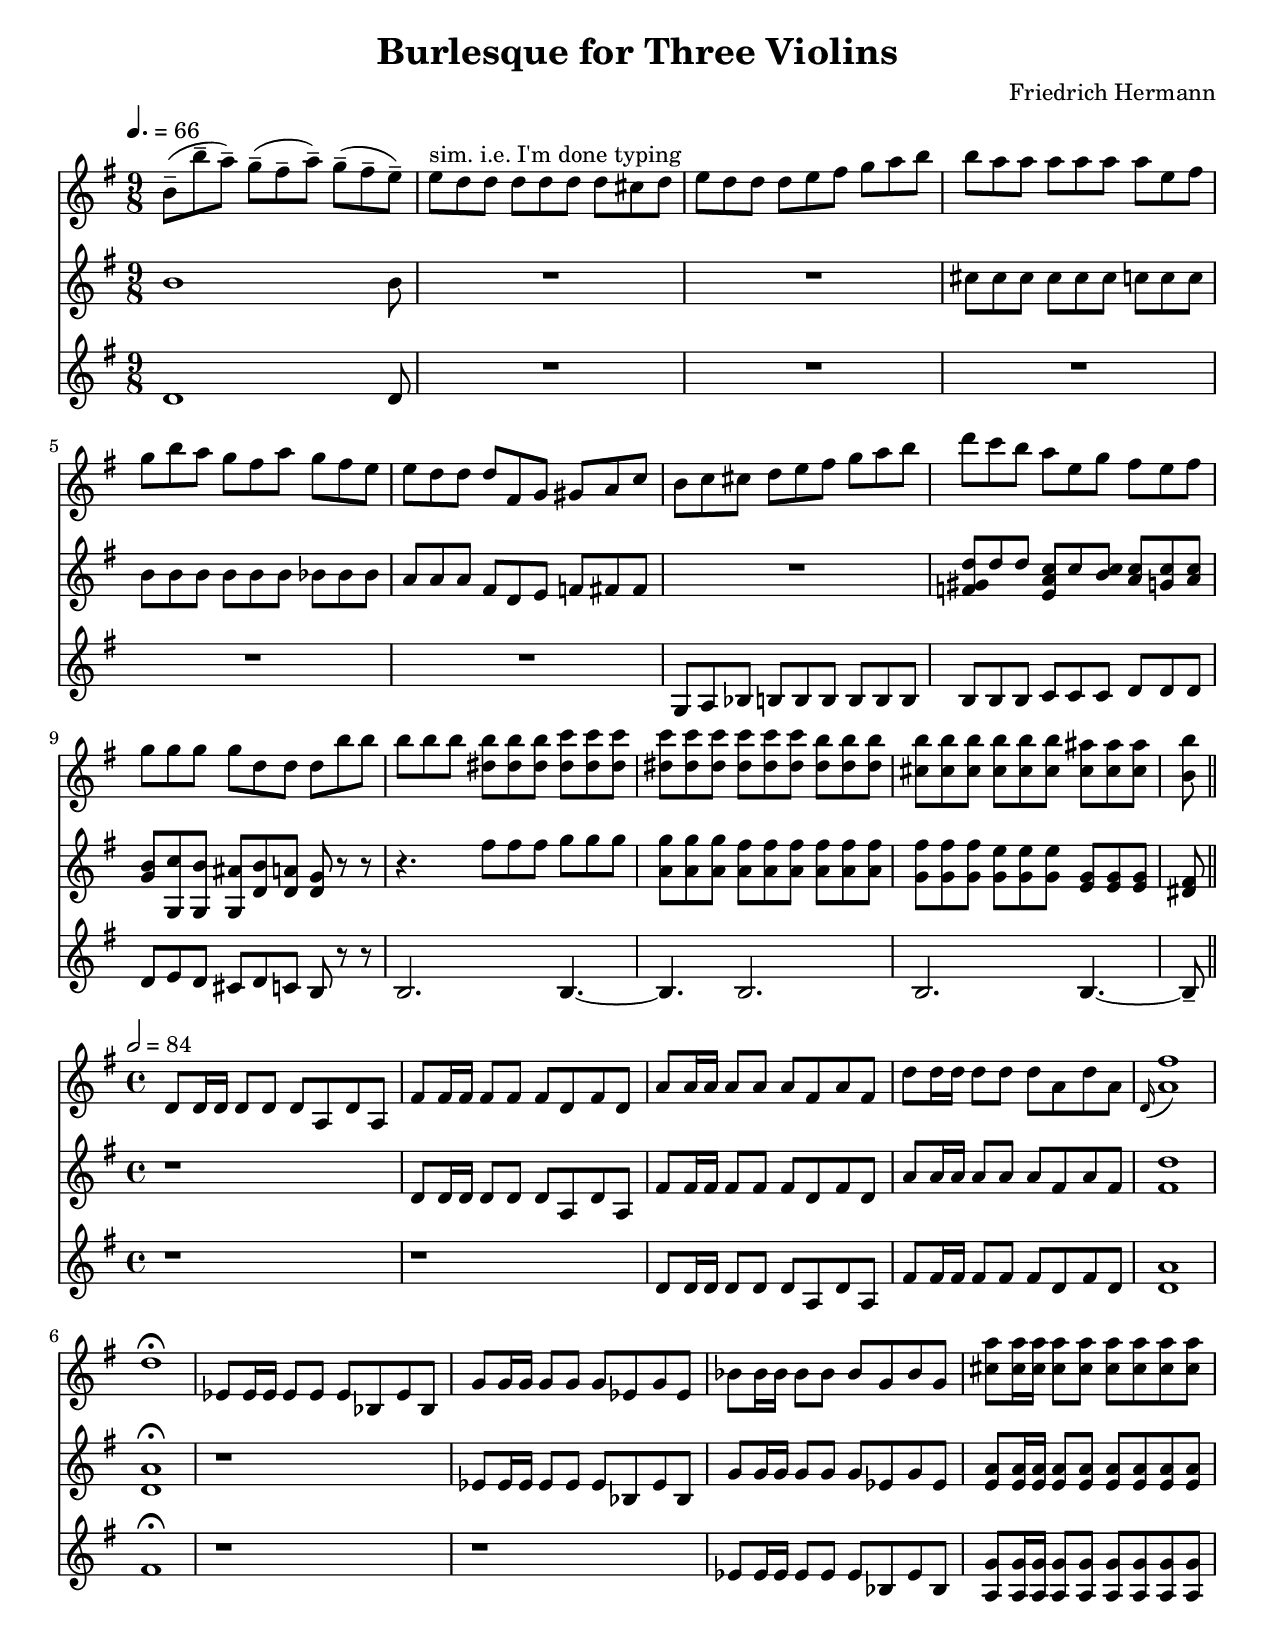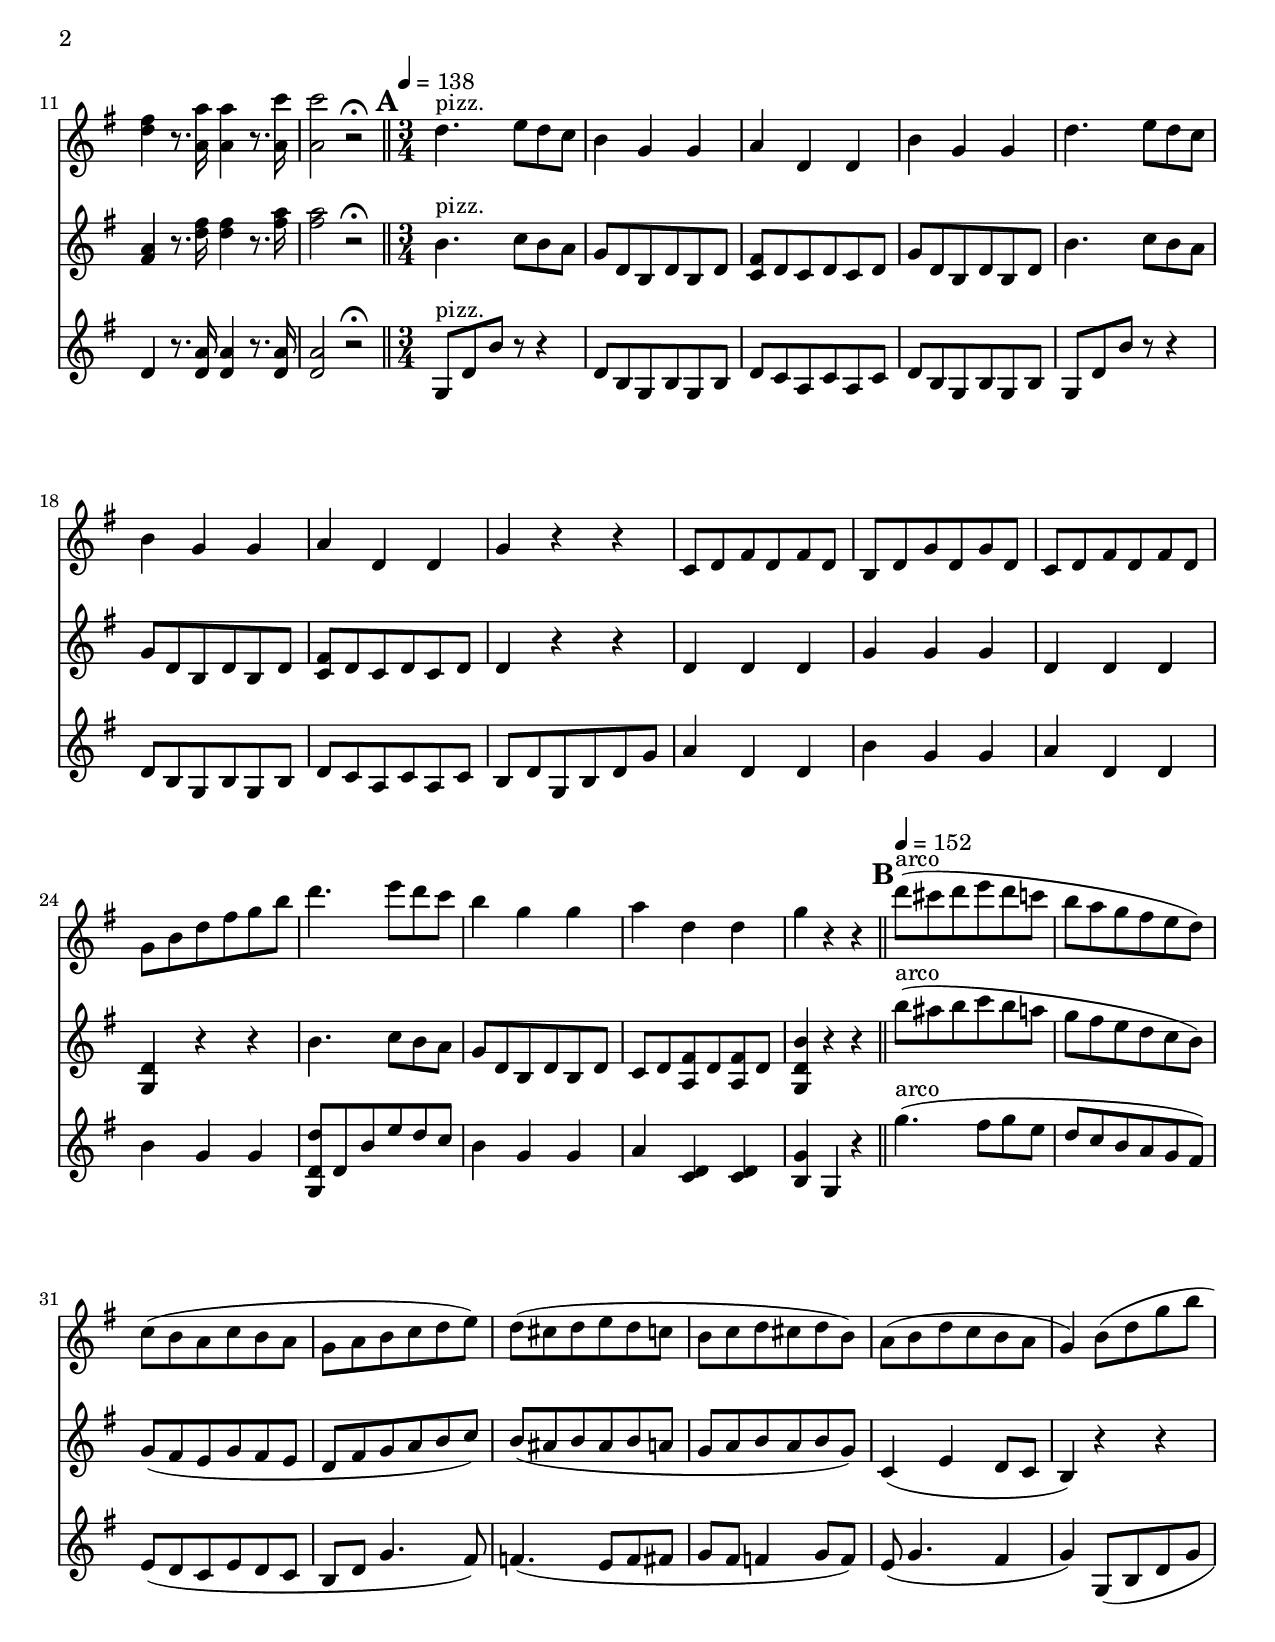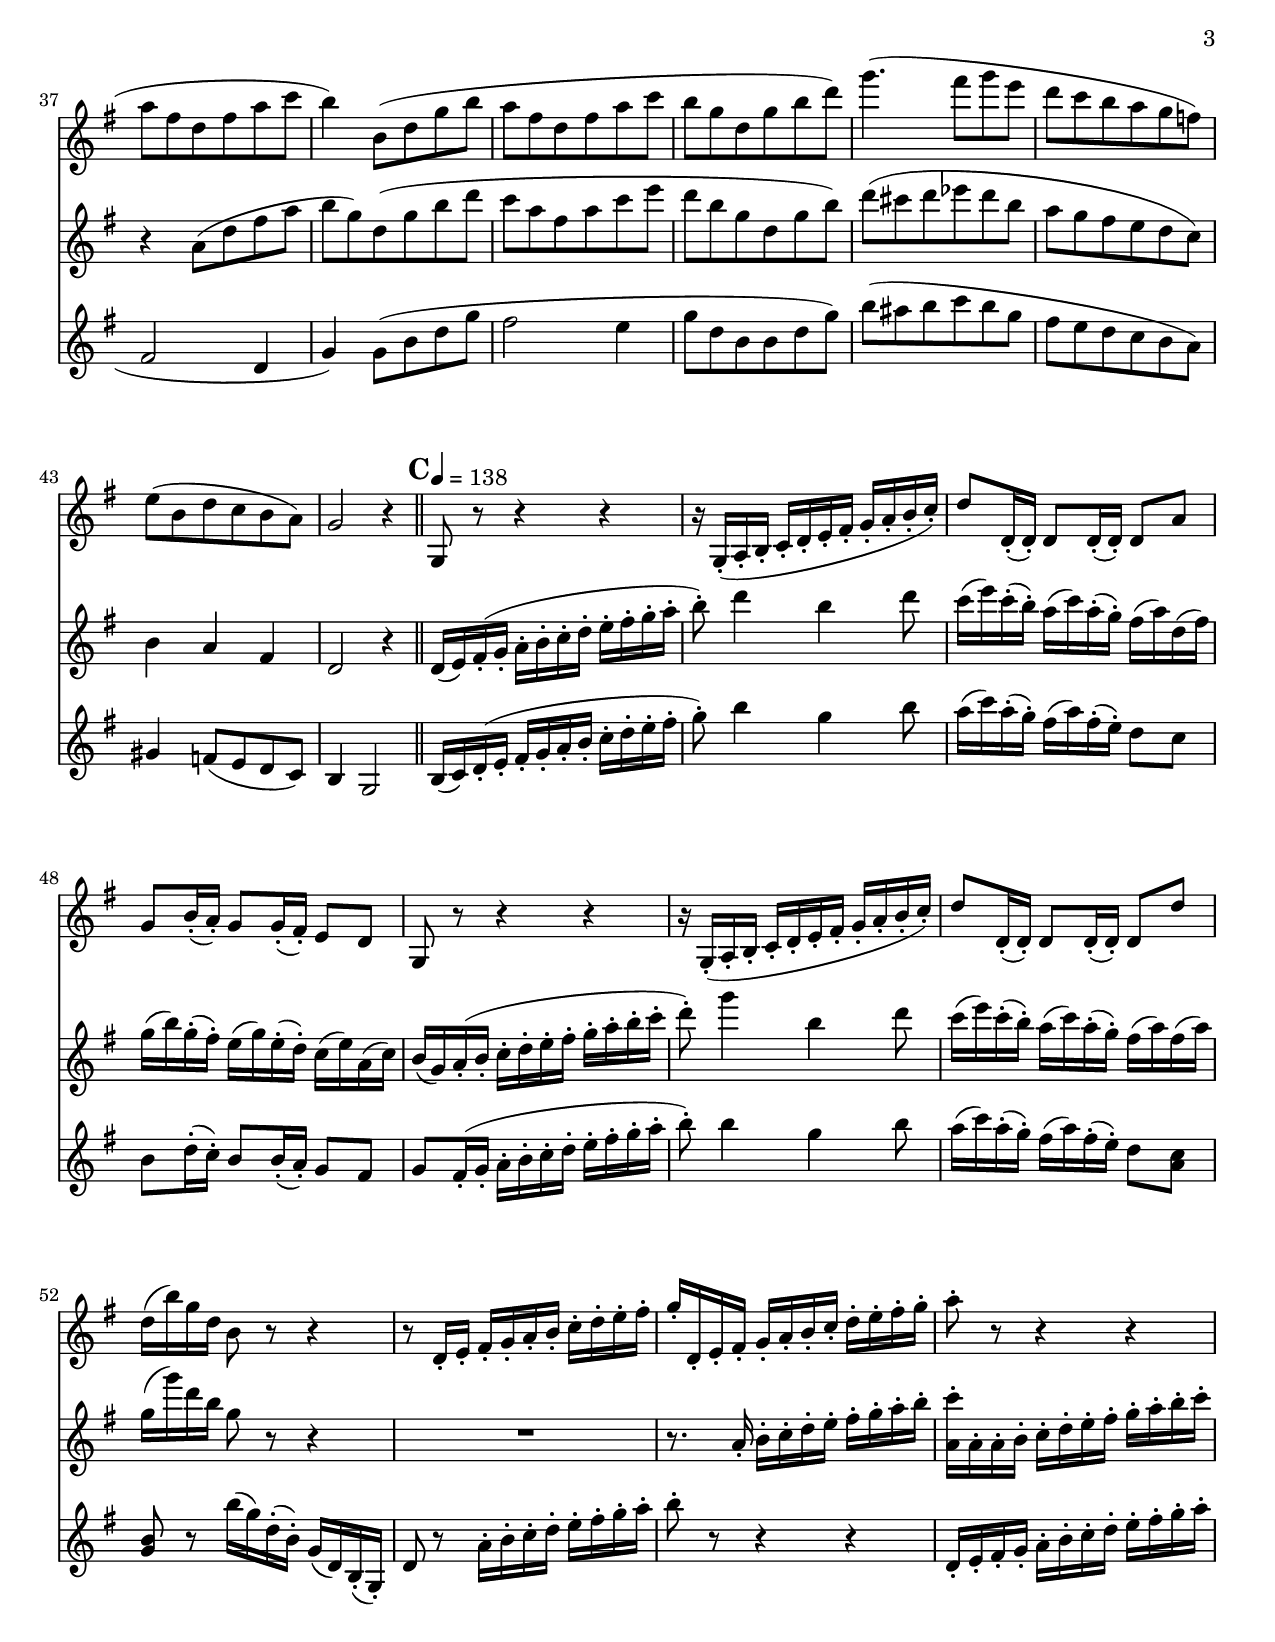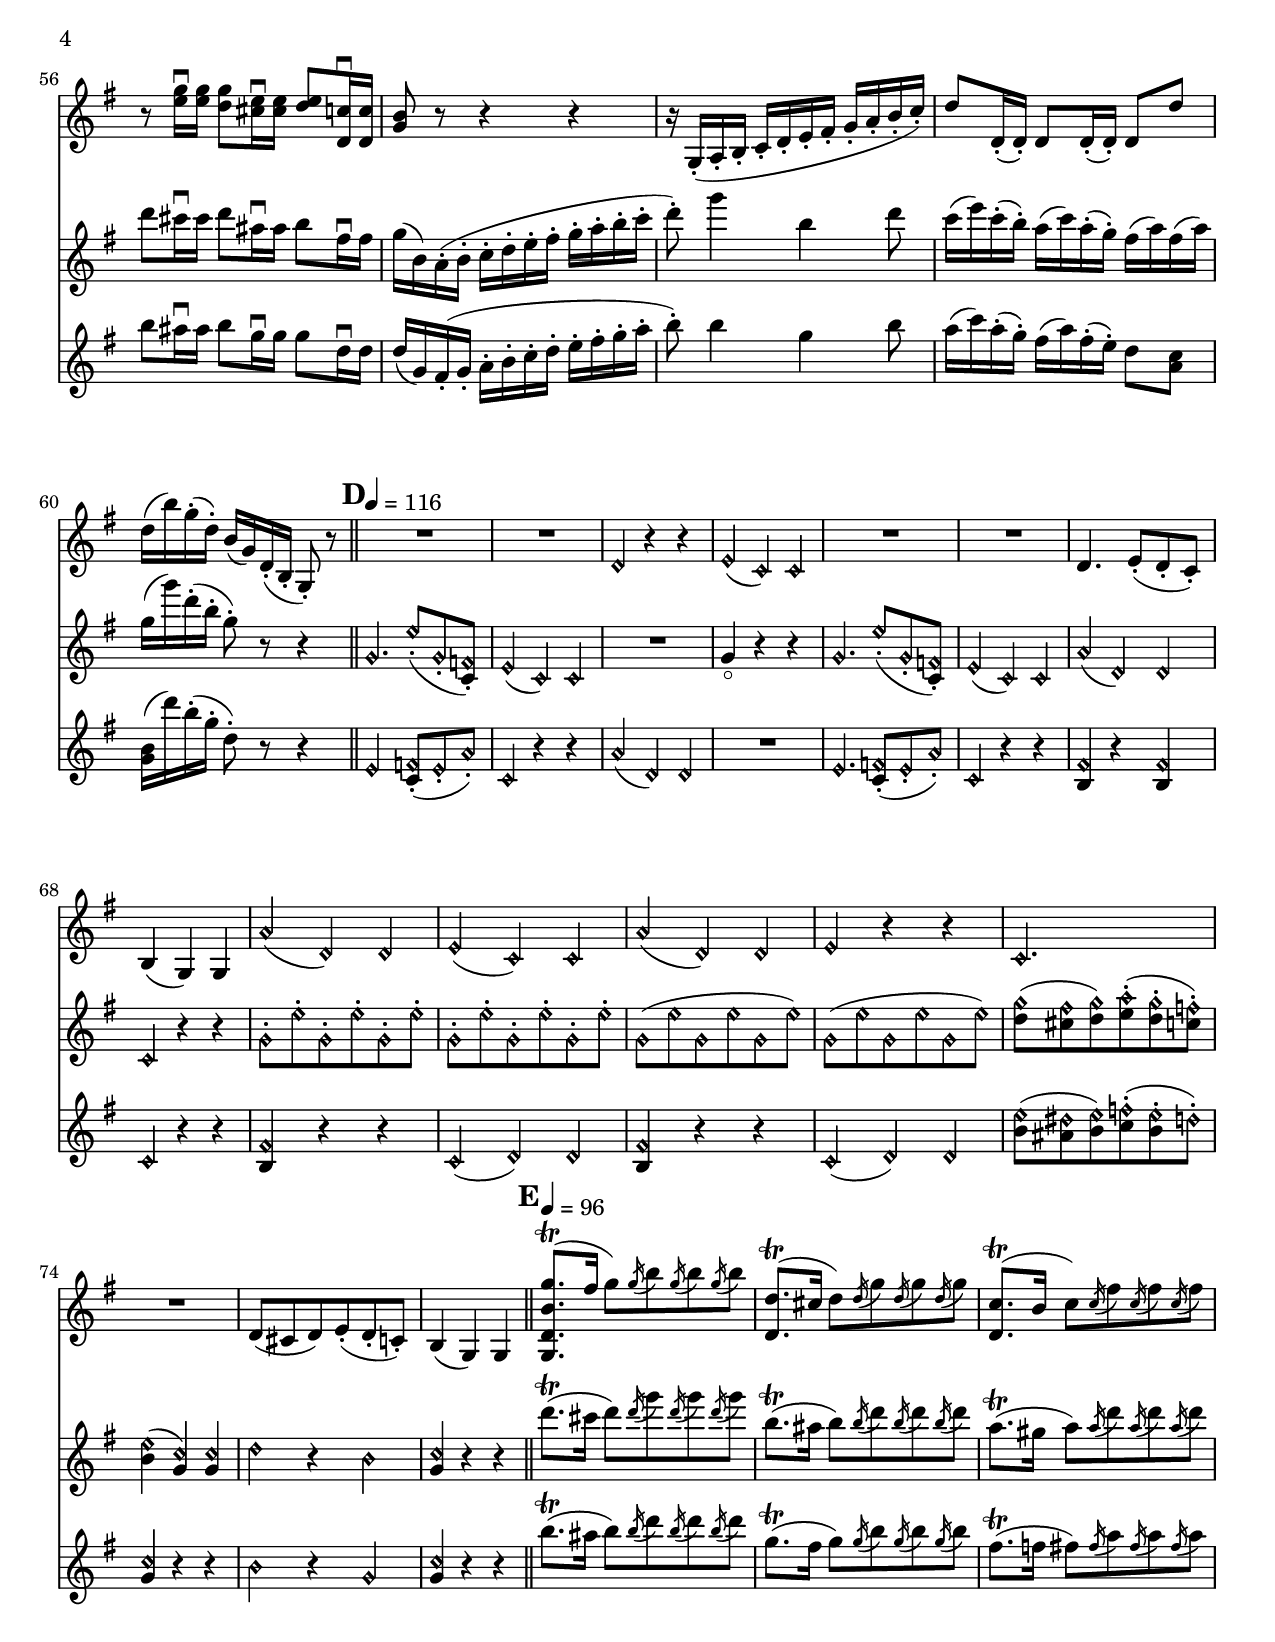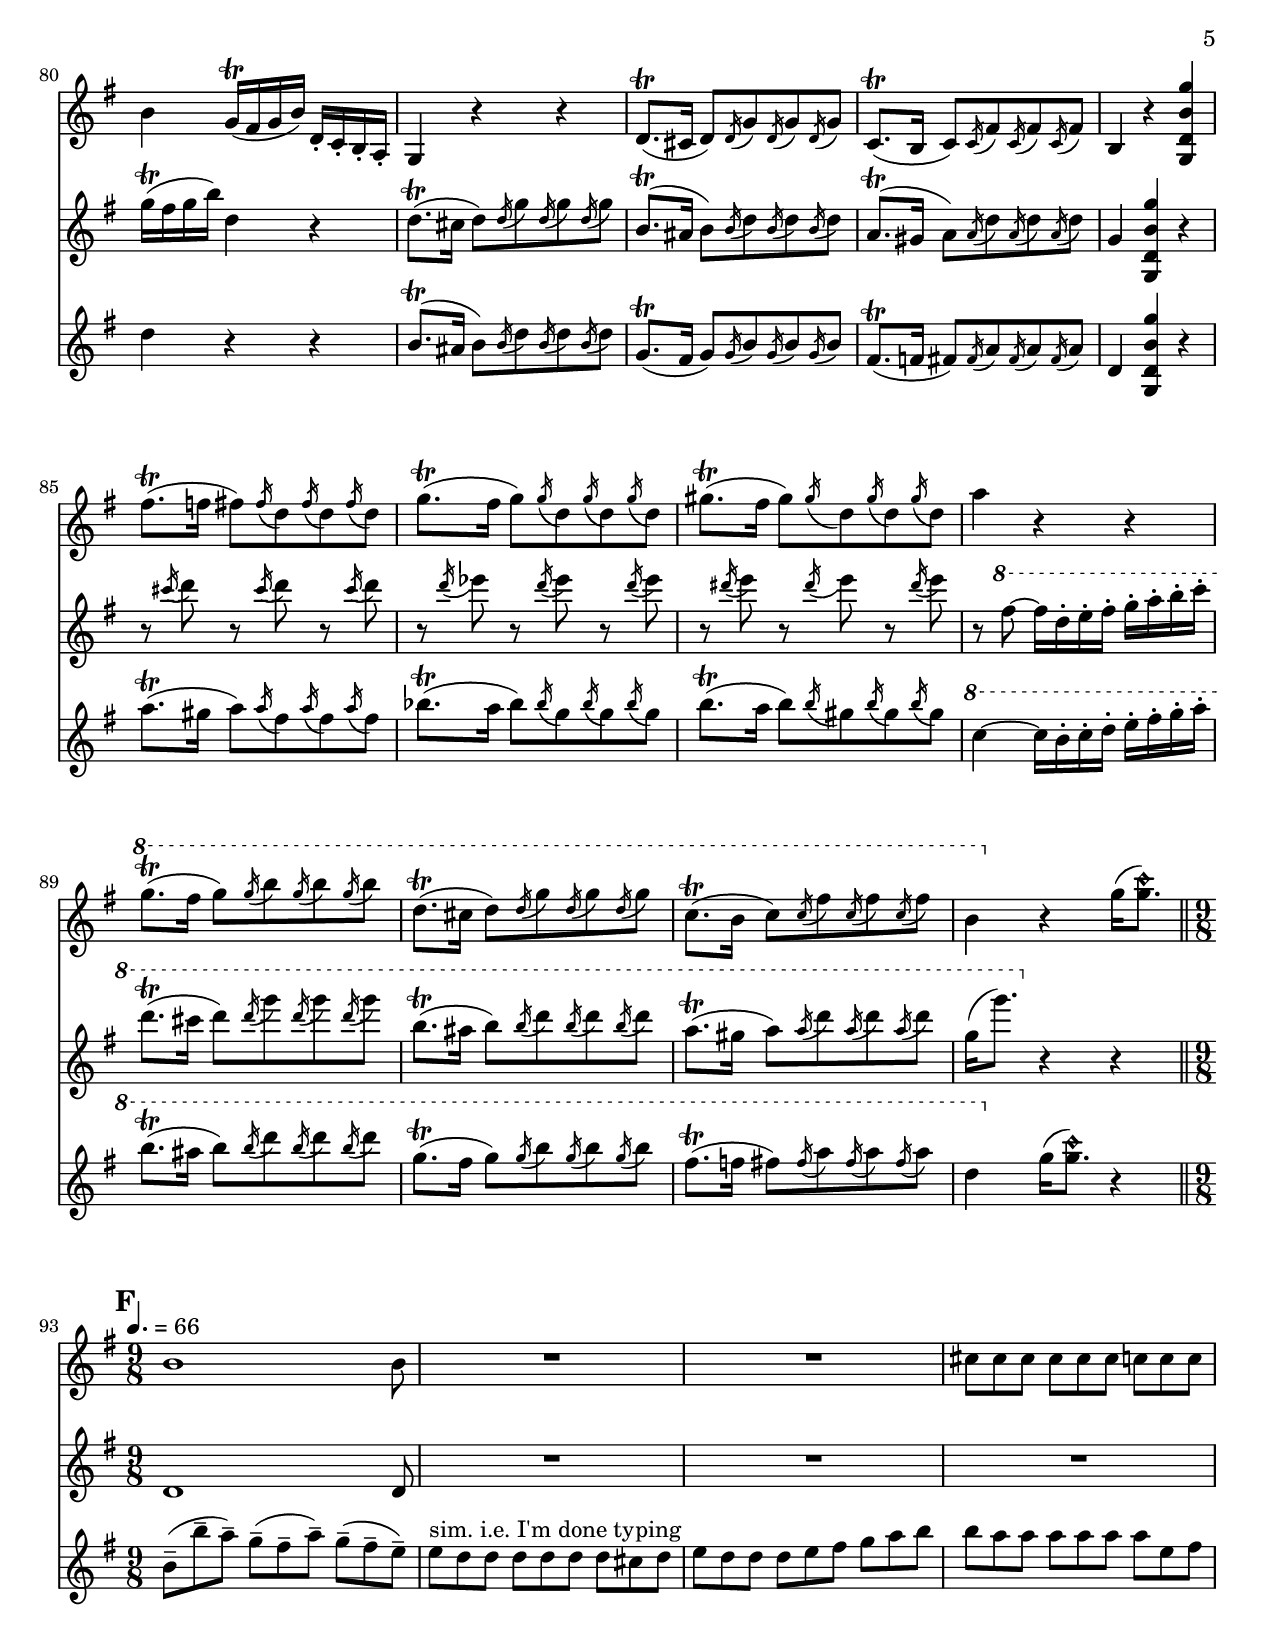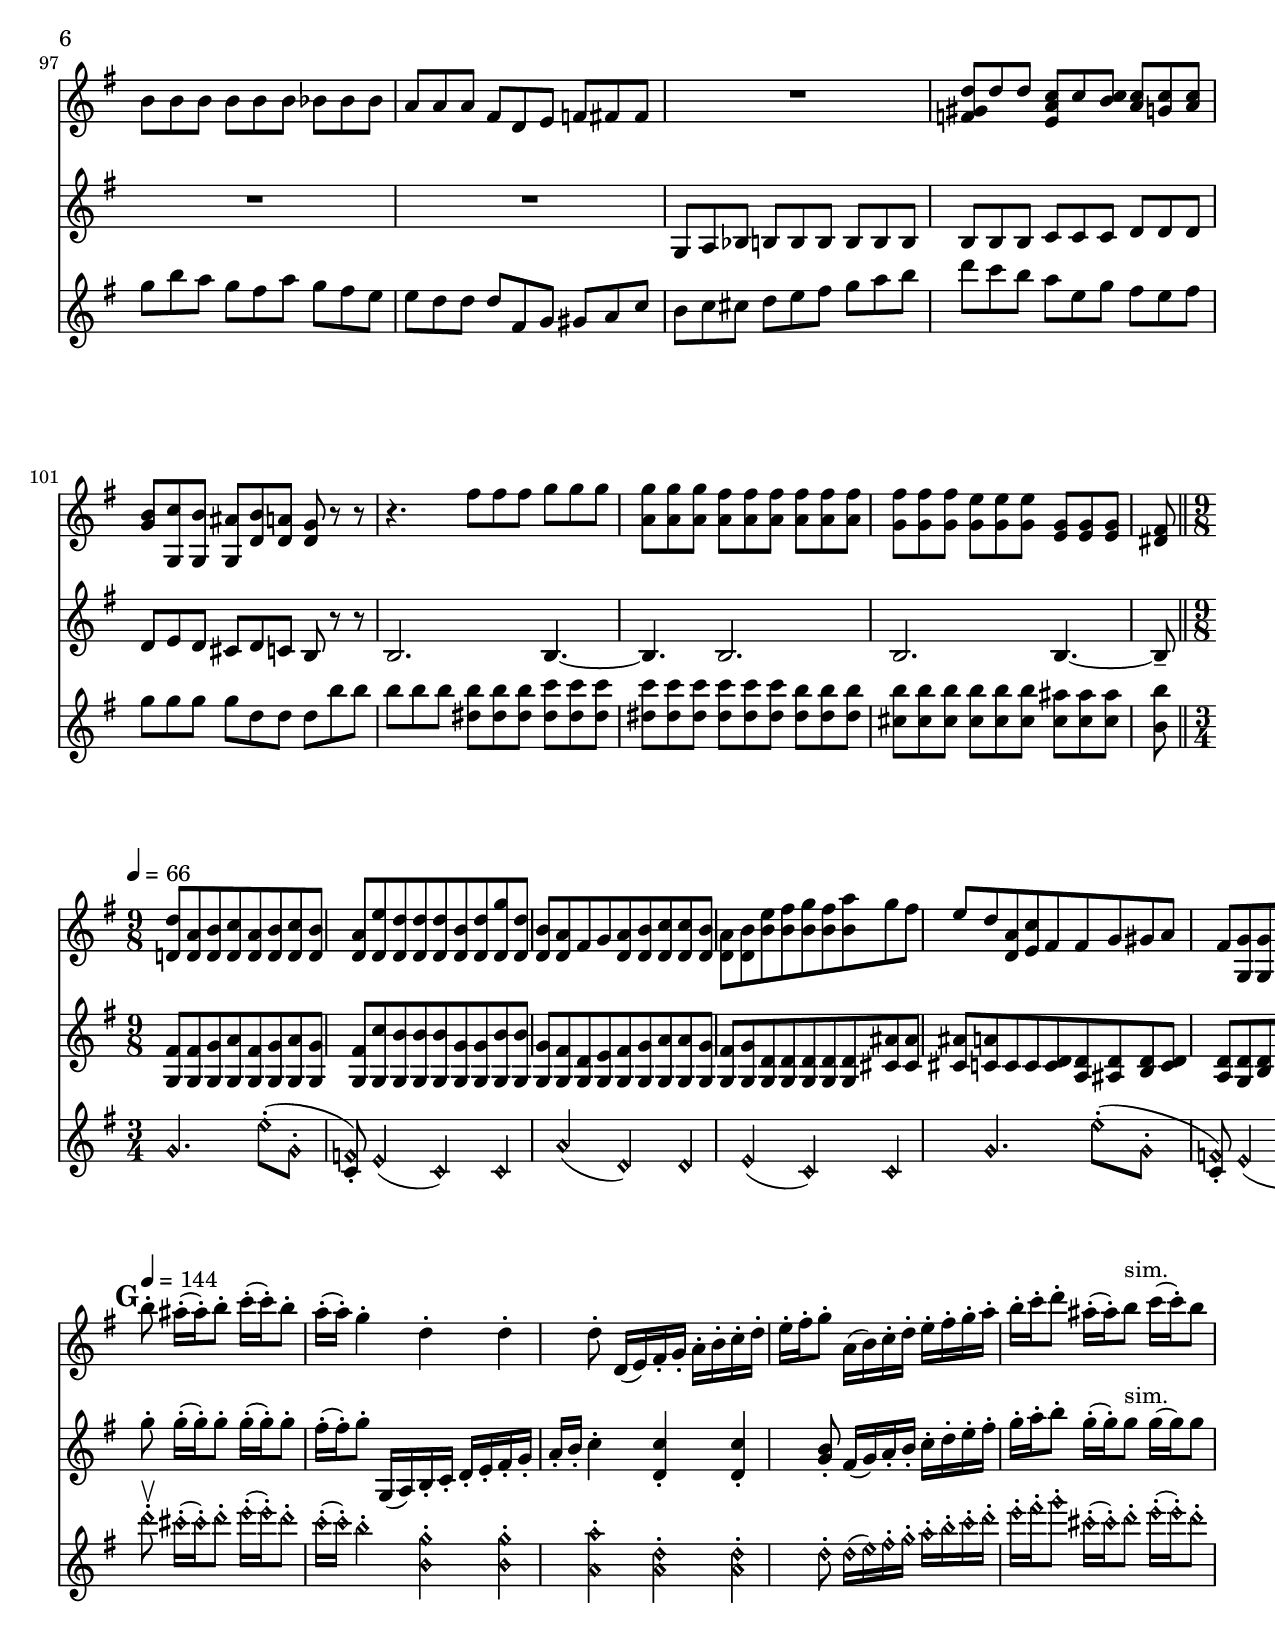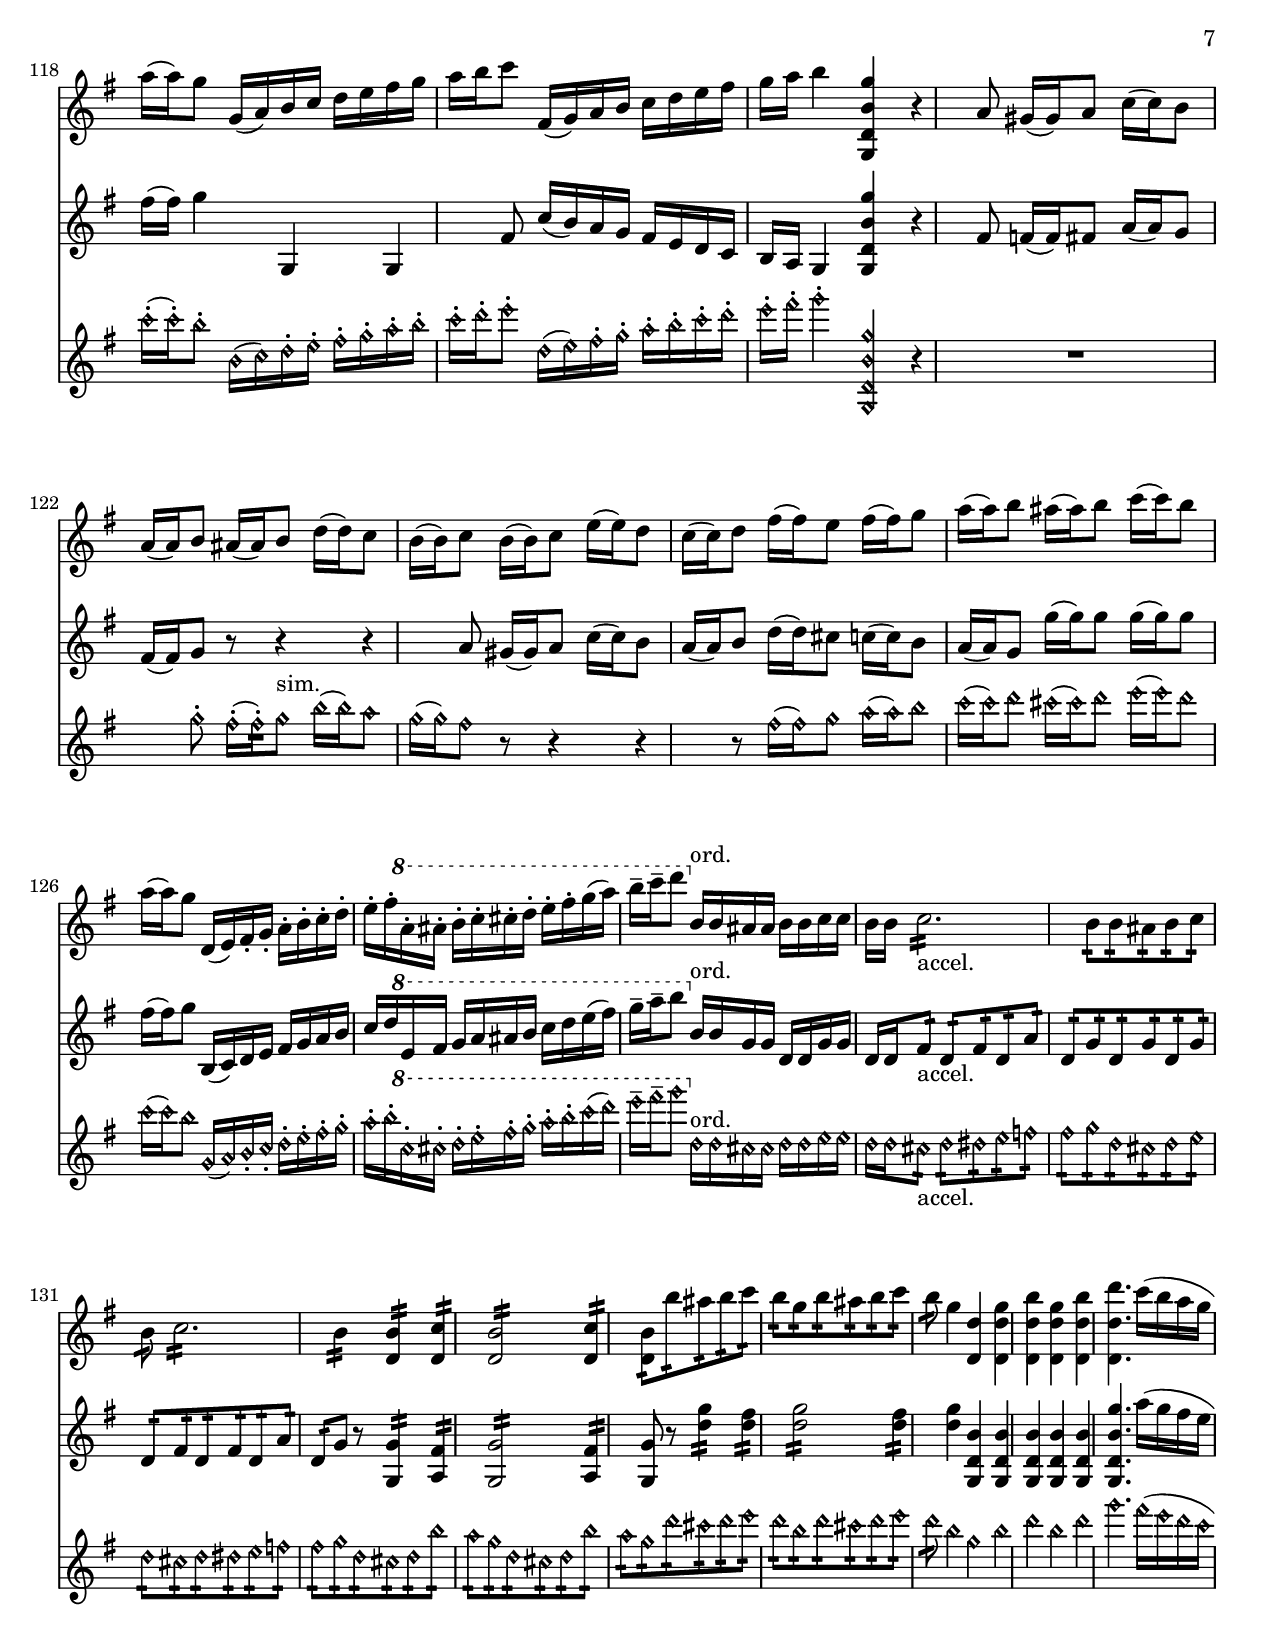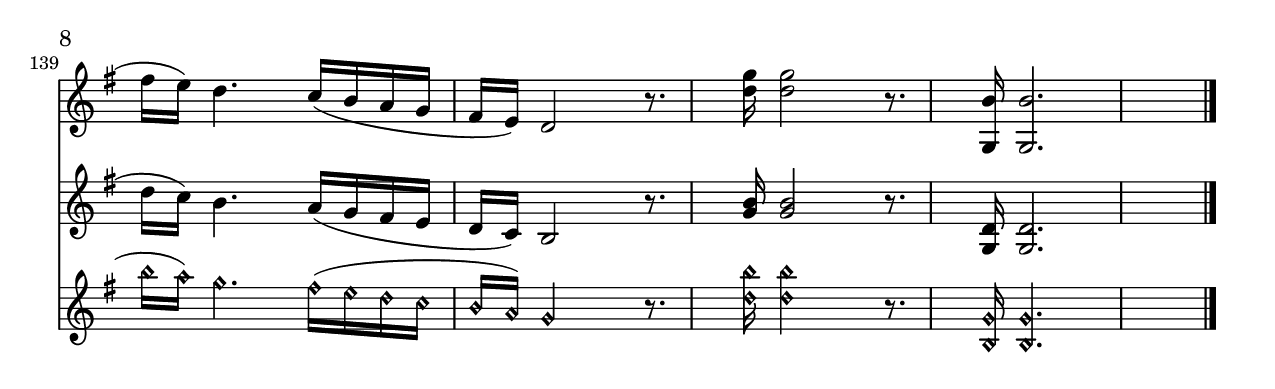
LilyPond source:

%% Generated by ../../scripts/lilypond-book.py
%% Options: [fragment,quote,relative=2,raggedright,indent=0\mm]
\version "2.18.2"

\paper {
  #(define dump-extents #t)
  #(set-paper-size "letter")
  raggedright = ##t
  indent = 0\mm
}

intro-I =
\relative c'
{
\tempo 2=84
\time 4/4
\key g \major

d8 d16 d d8 d d a d a
fis'8 fis16 fis fis8 fis fis d fis d
a'8 a16 a a8 a a fis a fis
d' d16 d d8 d d a d a
\grace d,16 (<a' fis'>1)
d\fermata

%1 0:12
ees,8 ees16 ees ees8 ees ees bes ees bes
g' g16 g g8 g g ees g ees
bes' bes16 bes bes8 bes bes g bes g
<cis a'> <cis a'>16 <cis a'> <cis a'>8 <cis a'> <cis a'> <cis a'> <cis a'> <cis a'>
<d fis>4 r8. <a a'>16 <a a'>4 r8. <a c'>16
<a c'>2 r\fermata
\bar "||"
}


intro-II =
\relative c'
{
\tempo 2=84
\key g \major
\time 4/4

r1
d8 d16 d d8 d d a d a
fis'8 fis16 fis fis8 fis fis d fis d
a'8 a16 a a8 a a fis a fis
<fis d'>1
<d a'>\fermata

%2 0:12
r1
ees8 ees16 ees ees8 ees ees bes ees bes
g' g16 g g8 g g ees g ees
<e a> <e a>16 <e a> <e a>8 <e a> <e a> <e a> <e a> <e a>
<fis a>4 r8. <d' fis>16 <d fis>4 r8. <fis a>16
<fis a>2 r\fermata
\bar "||"
}




intro-III = \relative c'
{
\tempo 2=84
\key g \major
\time 4/4

r1
r1
d8 d16 d d8 d d a d a
fis'8 fis16 fis fis8 fis fis d fis d
<d a'>1
fis\fermata

%3 0:12
r1
r1
ees8 ees16 ees ees8 ees ees bes ees bes
<a g'> <a g'>16 <a g'> <a g'>8 <a g'> <a g'> <a g'> <a g'> <a g'> 
d4 r8. <d a'>16 <d a'>4 r8. <d a'>16
<d a'>2 r\fermata
\bar "||"


}

varone-I =
\relative c''
{
%1 0:26
\tempo 4=138
\time 3/4
d4.^"pizz." e8 d c
b4 g g
a d, d
b' g g

d'4. e8 d c
b4 g g
a d, d
g r r

%1 0:36
c,8 d fis d fis d
b d g d g d
c d fis d fis d
g b d fis g b

d4. e8 d c
b4 g g
a d, d
g r r
\bar "||"
}

varone-II =
\relative c''
{
%2 0:26
\time 3/4
b4.^"pizz." c8 b a
g8 d b d b d
<c fis> d c d c d
g d b d b d

b'4. c8 b a
g8 d b d b d
<c fis> d c d c d
d4 r r

%2 0:36
d4 d d
g g g
d d d
<g, d'> r r

b'4. c8 b a
g8 d b d b d
c d <a fis'> d <a fis'> d
<g, d' b'>4 r r
}



varone-III =
\relative c'
{
%3 0:26
\time 3/4
g8^"pizz." d' b' r r4
d,8 b g b g b
d c a c a c
d8 b g b g b

g d' b' r r4
d,8 b g b g b
d c a c a c
b d g, b d g

%3 0:36
a4 d, d
b' g g
a d, d
b' g g

<g, d' d'>8 d' b' e d c
b4 g g
a <c, d> <c d>
<b g'> g r

}


%{
<<
\new Staff {\varone-I}
\new Staff {\varone-II}
\new Staff {\varone-III}
>>
%}

vartwo-I =
\relative c''
{
\tempo 4=152
%1 var 2 0:48
d'8^"arco" (cis d e d c
b a g fis e d)
c (b a c b a
g a b c d e)

d (cis d e d c
b c d cis d b)
a (b d c b a
g4) b8 (d g b

a fis d fis a c
b4) b,8 (d g b
a fis d fis a c
b g d g b d)

g4. (fis8 g e
d c b a g f)
e (b d c b a)
g2 r4
\bar "||"}

vartwo-II =
\relative c'''
{
%2
b8^"arco" (ais b c b a
g fis e d c b)
g (fis e g fis e
d fis g a b c)

b (ais b ais b a
g a b a b g)
c,4 (e d8 c
b4) r r

r a'8 (d fis a
b g) d (g b d
c a fis a c e
d b g d g b)

d (cis d ees d b
a g fis e d c)
b4 a fis
d2 r4
}



vartwo-III =
\relative c'''
{
g4.^"arco" (fis8 g e
d c b a g fis)
e (d c e d c
b d g4. fis8)

f4. (e8 f fis
g fis f4 g8 f)
e (g4. fis4
g4) g,8 (b d g

fis2 d4
g4) g8 (b d g
fis2 e4
g8 d b b d g)

b (ais b c b g
fis e d c b a)
gis4 f8 (e d c)
b4 g2
}

%{
\score
{
<<
\time 3/4
\new Staff {
  \key g \major
  \vartwo-I}
\new Staff {
  \key g \major
  \vartwo-II}
\new Staff {
  \key g \major
  \vartwo-III}
>>

\layout{}
\midi {}
}
%}

varthree-I =
\relative c'
{
\tempo 4=138
%1 var3
d16 (e) fis-. (g-. a-. b-. c-. d-. e-. fis-. g-. a-.
b8-.) d4 b d8
c16 (e) c-. (b-.) a ( c) a-. (g-.) fis (a) d, (fis)
g (b) g-. (fis-.) e (g) e-. (d-.) c (e) a, (c )

b (g) a-. (b-. c-. d-. e-. fis-. g-. a-. b-. c-.
d8-.) g4 b, d8
c16 (e) c-. (b-.) a (c ) a-. (g-.) fis (a) fis (a)
g (g') d b g8 r r4

R2.
r8. a,16-. b-. c-. d-. e-. fis-. g-. a-. b-.
<c a,>-. a,-. a-. b-. c-. d-. e-. fis-. g-. a-. b-. c-.
d8 cis16\downbow cis d8 ais16\downbow ais b8 fis16\downbow fis

g (b,) a-. (b-. c-. d-. e-. fis-. g-. a-. b-. c-.
d8-.) g4 b, d8
c16 (e) c-. (b-.) a (c ) a-. (g-.) fis (a) fis (a)
g (g') d-. (b-. g8-.) r r4
\bar "||"
}

varthree-II =
\relative c'
{
b16 (c ) d-. (e-. fis-. g-. a-. b-. c-. d-. e-. fis-.
g8-.) b4 g b8
a16 (c ) a-. (g-.) fis (a) fis-. (e-.) d8 c
b d16-. (c-.) b8 b16-. (a-.) g8 fis

g fis16-. (g-. a-. b-. c-. d-. e-. fis-. g-. a-.
b8-.) b4 g b8
a16 (c ) a-. (g-.) fis (a) fis-. (e-.) d8 <a c>
<g b> r b'16 (g) d-. (b-.) g (d) b-. (g-.)

d'8 r a'16-. b-. c-. d-. e-. fis-. g-. a-.
b8-. r r4 r
d,,16-. e-. fis-. g-. a-. b-. c-. d-. e-. fis-. g-. a-.
b8 ais16\downbow ais b8 g16\downbow g g8 d16\downbow d

d (g,) fis-. (g-. a-. b-. c-. d-. e-. fis-. g-. a-.
b8-.) b4 g b8
a16 (c ) a-. (g-.) fis (a) fis-. (e-.) d8 <a c>
<g b>16 (d'') b-. (g-. d8-.) r r4
\bar "||"
}

varthree-III =
\relative c'
{
g8 r r4 r
r16 g-. (a-. b-. c-. d-. e-. fis-. g-. a-. b-. c-.)
d8 d,16-. (d-.) d8 d16-. (d-.) d8 a'
g8 b16-. (a-.) g8 g16-. (fis-.) e8 d

g,8 r r4 r
r16 g-. (a-. b-. c-. d-. e-. fis-. g-. a-. b-. c-.)
d8 d,16-. (d-.) d8 d16-. (d-.) d8 d'
d16 (b') g d b8 r r4

r8 d,16-. e-. fis-. g-. a-. b-. c-. d-. e-. fis-.
g-. d,-. e-. fis-. g-. a-. b-. c-. d-. e-. fis-. g-.
a8-. r r4 r
r8 <e g>16\downbow <e g> <d g>8 <cis e>16\downbow <cis e> <d e>8
  <d, c'>16\downbow <d c'>

<g b>8 r r4 r
r16 g,-. (a-. b-. c-. d-. e-. fis-. g-. a-. b-. c-.)
d8 d,16-. (d-.) d8 d16-. (d-.) d8 d'
d16 (b') g-. (d-.) b (g) d-. (b-. g8-.) r
\bar "||"
}

%{
\score
{
<<
\time 3/4
\new Staff {
  \key g \major
  \varthree-I}
\new Staff {
  \key g \major
  \varthree-II}
\new Staff {
  \key g \major
  \varthree-III}
>>

\layout{}
\midi {}
}
%}


%\include "var4.ly"
varfive-I =
\relative c''
{
\tempo 4=116
\harmonicsOn
g4. e'8\staccato (g,\staccato \harmonicsOff <c, f\harmonic>\staccato)
\harmonicsOn e4 (c ) c
R2.
\harmonicsOff g'4_\flageolet \harmonicsOn r r

g4. e'8\staccato (g,\staccato \harmonicsOff <c, f\harmonic>\staccato)
\harmonicsOn e4 (c ) c
a' (d, ) d
c r r

g'8\staccato e'\staccato g,\staccato e'\staccato g,\staccato e'\staccato
g,\staccato e'\staccato g,\staccato e'\staccato g,\staccato e'\staccato
g, (e' g, e' g, e')
g, (e' g, e' g, e')

\harmonicsOff <d g\harmonic> (<cis fis\harmonic> <d g\harmonic>)
  <e a\harmonic>\staccato (<d g\harmonic>\staccato <c f\harmonic>\staccato)
<b e\harmonic>4 (<g c\harmonic>) <g c\harmonic>
\harmonicsOn d' r b
\harmonicsOff <g c\harmonic> r r \harmonicsOff


\bar "||"
}

varfive-II =
\relative c'''
{
\harmonicsOff e,,4.\harmonic \harmonicsOff <c f\harmonic>8\staccato
  (\harmonicsOn e\staccato a\staccato)
c,4 r r
a' (d,) d
R2.

e4. \harmonicsOff <c f\harmonic>8\staccato
  (\harmonicsOn e\staccato a\staccato)
c,4 r r
\harmonicsOff <b fis'\harmonic> r <b fis'\harmonic>
\harmonicsOn c r r \harmonicsOff

\harmonicsOff <b fis'\harmonic> r r
\harmonicsOn c (d) d
\harmonicsOff <b fis'\harmonic> r r
\harmonicsOn c (d) d

\harmonicsOff <b' e\harmonic>8 (<ais dis\harmonic> <b e\harmonic>)
  <c f\harmonic>\staccato (<b e\harmonic>\staccato \harmonicsOn d\staccato)
\harmonicsOff <g, c\harmonic>4 r r
\harmonicsOn b r g
\harmonicsOff <g c\harmonic> r r
}

varfive-III =
\relative c'
{
R2.
R2.
\harmonicsOn d4 r r
e4 (c ) c \harmonicsOff

R2.
R2.
d4. e8\staccato (d\staccato c\staccato)
b4 (g) g

\harmonicsOn a' (d,) d
e (c ) c
a' (d,) d
e r r

c2.
R2.
\harmonicsOff d8 (cis d) e\staccato (d\staccato c\staccato)
b4 (g) g
}

%{
\score
{
<<
\time 3/4
\new Staff {
  \tempo 4=116
  \key g \major
  \varfive-I}
\new Staff {
  \key g \major
  \varfive-II}
\new Staff {
  \key g \major
  \varfive-III}
>>

\layout{}
\midi {}
}
%}


varsix-I =
\relative c'''
{
  \tempo 4=96
d8.\trill (cis16 d8) \acciaccatura d16 g8 \acciaccatura d16 g8
  \acciaccatura d16 g8
b,8.\trill (ais16 b8) \acciaccatura b16 d8 \acciaccatura b16 d8
  \acciaccatura b16 d8
a8.\trill (gis16 a8) \acciaccatura a16 d8 \acciaccatura a16 d8
  \acciaccatura a16 d8
g,16\trill (fis g b) d,4 r

d8.\trill (cis16 d8) \acciaccatura d16 g8 \acciaccatura d16 g8
  \acciaccatura d16 g8
b,8.\trill (ais16 b8) \acciaccatura b16 d8 \acciaccatura b16 d8
  \acciaccatura b16 d8
a8.\trill (gis16 a8) \acciaccatura a16 d8 \acciaccatura a16 d8
  \acciaccatura a16 d8
g,4 <g, d' b' g'> r

r8 \acciaccatura cis''16 d8 r \acciaccatura cis16 d8 r \acciaccatura cis16 d8
r \acciaccatura d16 ees8 r \acciaccatura d16 ees8 r \acciaccatura d16 ees8
r \acciaccatura dis16 e8 r \acciaccatura dis16 e8 r \acciaccatura dis16 e8
r \ottava #1 fis~ fis16 d-. e-. fis-. g-. a-. b-. c-.

d8.\trill (cis16 d8) \acciaccatura d16 g8 \acciaccatura d16 g8
  \acciaccatura d16 g8
b,8.\trill (ais16 b8) \acciaccatura b16 d8 \acciaccatura b16 d8
  \acciaccatura b16 d8
a8.\trill (gis16 a8) \acciaccatura a16 d8 \acciaccatura a16 d8
  \acciaccatura a16 d8
g,16 (g'8.) \ottava #0 r4 r4
\bar "||"
}

varsix-II =
\relative c'''
{
b8.\trill (ais16 b8) \acciaccatura b16 d8 \acciaccatura b16 d8
  \acciaccatura b16 d8
g,8.\trill (fis16 g8) \acciaccatura g16 b8 \acciaccatura g16 b8
  \acciaccatura g16 b8
fis8.\trill (f16 fis8) \acciaccatura fis16 a8 \acciaccatura fis16 a8
  \acciaccatura fis16 a8
d,4 r r

b8.\trill (ais16 b8) \acciaccatura b16 d8 \acciaccatura b16 d8
  \acciaccatura b16 d8
g,8.\trill (fis16 g8) \acciaccatura g16 b8 \acciaccatura g16 b8
  \acciaccatura g16 b8
fis8.\trill (f16 fis8) \acciaccatura fis16 a8 \acciaccatura fis16 a8
  \acciaccatura fis16 a8
d,4 <g, d' b' g'> r

a''8.\trill (gis16 a8) \acciaccatura a16 fis8 \acciaccatura a16 fis8
  \acciaccatura a16 fis8
bes8.\trill (a16 bes8) \acciaccatura bes16 g8 \acciaccatura bes16 g8
  \acciaccatura bes16 g8
b8.\trill (a16 b8) \acciaccatura b16 gis8 \acciaccatura b16 gis8
  \acciaccatura b16 gis8
\ottava #1 c4~ c16 b-. c-. d-. e-. fis-. g-. a-.

b8.\trill (ais16 b8) \acciaccatura b16 d8 \acciaccatura b16 d8
  \acciaccatura b16 d8
g,8.\trill (fis16 g8) \acciaccatura g16 b8 \acciaccatura g16 b8
  \acciaccatura g16 b8
fis8.\trill (f16 fis8) \acciaccatura fis16 a8 \acciaccatura fis16 a8
  \acciaccatura fis16 a8
d,4 \ottava #0 g,16 (<g c\harmonic>8.) r4
\bar "||"
}

varsix-III =
\relative c'''
{
<g b, d, g,>8.\trill (fis16 g8) \acciaccatura g16 b8 \acciaccatura g16 b8
  \acciaccatura g16 b8
<d, d,>8.\trill (cis16 d8) \acciaccatura d16 g8 \acciaccatura d16 g8
  \acciaccatura d16 g8
<c, d,>8.\trill (b16 c8) \acciaccatura c16 fis8 \acciaccatura c16 fis8
  \acciaccatura c16 fis8
b,4 g16\trill (fis g b) d,-. c-. b-. a-.

g4 r r
d'8.\trill (cis16 d8) \acciaccatura d16 g8 \acciaccatura d16 g8
  \acciaccatura d16 g8
c,8.\trill (b16 c8) \acciaccatura c16 fis8 \acciaccatura c16 fis8
  \acciaccatura c16 fis8
b,4 r <g d' b' g'>

fis''8.\trill (f16 fis8) \acciaccatura fis16 d8 \acciaccatura fis16 d8
  \acciaccatura fis16 d8
g8.\trill (fis16 g8) \acciaccatura g16 d8 \acciaccatura g16 d8
  \acciaccatura g16 d8
gis8.\trill (fis16 gis8) \acciaccatura gis16 d8 \acciaccatura gis16 d8
  \acciaccatura gis16 d8
a'4 r r

\ottava #1 g'8.\trill (fis16 g8) \acciaccatura g16 b8 \acciaccatura g16 b8
  \acciaccatura g16 b8
d,8.\trill (cis16 d8) \acciaccatura d16 g8 \acciaccatura d16 g8
  \acciaccatura d16 g8
c,8.\trill (b16 c8) \acciaccatura c16 fis8 \acciaccatura c16 fis8
  \acciaccatura c16 fis8
b,4 \ottava #0 r g16 (<g c\harmonic>8.)
\bar "||"
}

%{
\score
{
<<
\time 3/4
\new Staff {
  \key g \major
  \varsix-I}
\new Staff {
  \key g \major
  \varsix-II}
\new Staff {
  \key g \major
  \varsix-III}
>>

\layout{}
\midi {}
}

%}

varseven-I =
\relative c''
{
  \tempo 4.=66
\time 9/8  % video 3:56
b8-- (b'-- a--) g-- (fis-- a--) g-- (fis-- e--)
e^"sim. i.e. I'm done typing" d d d d d d cis d
e d d d e fis g a b
b a a a a a a e fis

g b a g fis a g fis e
e d d d fis, g gis a c
b c cis d e fis g a b
d c b a e g fis e fis

g g g g d d d b' b
b b b \repeat unfold 3{<b dis,>} \repeat unfold 3{<c dis,>}
\repeat unfold 6{<c dis,>} \repeat unfold 3{<b dis,>}
\repeat unfold 6{<b cis,>} \repeat unfold 3{<ais cis,>}

<b b,> % this goes into var8

\bar "||"
}

varseven-II =
\relative c''
{
\time 9/8
b1 b8
R1*9/8
R1*9/8
cis8 cis cis cis cis cis c c c

b b b b b b bes bes bes
a a a fis d e f fis fis
R1*9/8
<d' gis, f>8 d d <c a e> c <b c> <c a> <c g> <c a>

\new Voice<<
  {g8 g, g g d' d d r r}
  {b' c b ais b a g r r}
>>
r4. \repeat unfold 3{fis'8} \repeat unfold 3{<g>}
\repeat unfold 3{<a, g'>8} \repeat unfold 6{<a fis'>}
\repeat unfold 3{<g fis'>} \repeat unfold 3{<g e'>} \repeat unfold 3{<e g>}

<dis fis>

}

varseven-III =
\relative c'
{
\time 9/8
d1 d8
R1*9/8
R1*9/8
R1*9/8

R1*9/8
R1*9/8
g,8 a bes b b b b b b
b b b c c c d d d

d8 e d cis d c b r r
b2. b4.~
b b2.
b b4.~

b8--
}


\score
{
<<
\new Staff {
  \key g \major
  \varseven-I}
\new Staff {
  \key g \major
  \varseven-II}
\new Staff {
  \key g \major
  \varseven-III}
>>

\layout{}
\midi {}
}



vareight-I =
\relative c''
{
\tempo 4=66
\time 3/4
\harmonicsOn g4. e'8\staccato (g,\staccato \harmonicsOff <c, f\harmonic>\staccato)
\harmonicsOn e4 (c ) c
a' (d,) d
e4 (c ) c

g'4. e'8\staccato (g,\staccato \harmonicsOff <c, f\harmonic>\staccato)
\harmonicsOn e4 (c ) c
a' (d,) d
c r r

\bar "||"
}

vareight-II =
\relative c''
{
\set Staff.timeSignatureFraction = 9/8
\scaleDurations 2/3 {
<d, d'>8 <d a'> <d b'> <d c'> <d a'> <d b'> <d c'> <d b'> <d a'>
<d e'> <d d'> <d d'> <d d'> <d b'> <d d'> <d g'> <d d'> <d b'>
<d a'> fis g <d a'> <d b'> <d c'> <d c'> <d b'> <d a'>
<d b'> <b' e> <b fis'> <b g'> <b fis'> <b a'> g' fis e

d <d, a'> <e c'> fis fis g gis a fis
<g, g'> <g g'> <g a'> <g ais'> <g ais'> <g ais'> <g b'> <g b'> <g b'>
<g a'> <g a'> <g a'> <g a'> <g a'> <g a'> <g c'> <g c'> <g c'>
<g b'>8 <g c'> <g b'> <g ais'> <g b'> <g a'> <g g'>--\downbow r r

}}

vareight-III =
\relative c'
{
\set Staff.timeSignatureFraction = 9/8
\scaleDurations 2/3 {
<g fis'>8 <g fis'> <g g'> <g a'> <g fis'> <g g'> <g a'> <g g'> <g fis'>
<g c'> <g b'> <g b'> <g b'> <g g'> <g g'> <g b'> <g b'> <g g'>
<g fis'> <g d'> <g e'> <g fis'> <g g'> <g a'> <g a'> <g g'> <g fis'>
<g g'> <g d'> <g d'> <g d'> <g d'> <g d'> <cis ais'> <cis ais'> <cis ais'>

<c a'> c c <c d> <a d> <ais d> <b d> <c d> <a d>
<g d'>8 <b d> <c e> <cis e> <cis e> <cis e> <d f> <d f> <d f>
<cis e> <cis e> <cis e> <c fis> <c fis> <c fis> <a fis'> <a fis'> <a fis'>
d8 e d cis d c b--\downbow r r
}}


%{
\score
{
<<
\new Staff {
  \time 3/4
  \key g \major
  \vareight-I}
\new Staff {
  \key g \major
  \vareight-II}
\new Staff {
  \key g \major
  \vareight-III}
>>

\layout{}
\midi {}
}
%}

varnine-I =
\relative c'''
{
\tempo 4=144
d8-.\upbow cis16-. (cis-.) d8-. e16-. (e-.) d8-. c16-. (c-.)
b4-. <b, g'>-. <b g'>-.
<a a'>-. <a d>-. <a d>-.
d8-. d16 (e) fis-. g-. a-. b-. c-. d-. e-. fis-.

g8-. cis,16-. (cis-.) d8-. e16-. (e-.) d8-. c16-. (c-.)
b8-. b,16 (c ) d-. e-. fis-. g-. a-. b-. c-. d-.
e8-. d,16 (e) fis-. g-. a-. b-. c-. d-. e-. fis-.
g4-. <g,,, d' b' g'> r

R2. % actual rest
g''8-. fis16-. (fis-.) g8^"sim." b16 (b) a8 g16 (g)
fis8 r r4 r
r8 fis16 (fis) g8 a16 (a) b8 c16 (c )

d8 cis16 (cis) d8 e16 (e) d8 c16 (c )
b8 g,16 (a) b-. c-. d-. e-. fis-. g-. a-. b-.
\ottava #1 c-. cis-. d-. e-. fis-. g-. a-. b-. c (d) e-- fis--
g8 \ottava #0 d,,16^"ord." d cis cis d d e e d d
}

varnine-II =
\relative c'''
{
b8-. ais16-. (ais-.) b8-. c16-. (c-.) b8-. a16-. (a-.)
g4-. d-. d-.
d8-. d,16 (e) fis-. g-. a-. b-. c-. d-. e-. fis-.
g8-. a,16 (b) c-. d-. e-. fis-. g-. a-. b-. c-.

d8-. ais16-. (ais-.) b8^"sim." c16 (c-.) b8 a16 (a)
g8 g,16 (a) b c d e fis g a b
c8 fis,,16 (g) a b c d e fis g a
b4 <g,, d' b' g'> r

a'8 gis16 (gis) a8 c16 (c ) b8 a16 (a)
b8 ais16 (ais) b8 d16 (d) c8 b16 (b)
c8 b16 (b) c8 e16 (e) d8 c16 (c )
d8 fis16 (fis) e8 fis16 (fis) g8 a16 (a)

b8 ais16 (ais) b8 c16 (c ) b8 a16 (a)
g8 d,16 (e) fis-. g-. a-. b-. c-. d-. e-. fis-.
\ottava #1 a16-. ais-. b-. c-. cis-. d-. e-. fis-. g (a) b-- c--
d8 \ottava #0 b,,16^"ord." b ais ais b b c c b b

}

varnine-III =
\relative c'''
{
g8-. g16-. (g-.) g8-. g16-. (g-.) g8-. fis16-. (fis-.)
g8-. g,,16 (a) b-. c-. d-. e-. fis-. g-. a-. b-.
c4-. <d, c'>-. <d c'>-.
<g b>8-. fis16 (g) a-. b-. c-. d-. e-. fis-. g-. a-.

b8-. g16-. (g-.) g8^"sim." g16 (g) g8 fis16 (fis)
g4 g,, g
fis'8 c'16 (b) a g fis e d c b a
g4 <g d' b' g'>4 r

fis'8 f16 (f) fis8 a16 (a) g8 fis16 (fis)
g8 r r4 r
a8 gis16 (gis) a8 c16 (c ) b8 a16 (a)
b8 d16 (d) cis8 c16 (c ) b8 a16 (a)

g8 g'16 (g) g8 g16 (g) g8 fis16 (fis)
g8 b,,16 (c ) d e fis g a b c d
\ottava #1 e fis g a ais b c d e (fis) g-- a--
b8 \ottava #0 b,,16^"ord." b g g d d g g d d

}

%{
\score
{
<<
\time 3/4
\new Staff {
  \key g \major
  \varnine-I}
\new Staff {
  \key g \major
  \varnine-II}
\new Staff {
  \key g \major
  \varnine-III}
>>

\layout{}
\midi {}
}
%}


varten-I =
\relative c''
{
cis8:16_"accel." d:16 dis:16 e:16 f:16 fis:16
g:16 d:16 cis:16 d:16 e:16 d:16
cis:16 d:16 dis:16 e:16 f:16 fis:16

g:16 d:16 cis:16 d:16 b':16 a:16
g:16 d:16 cis:16 d:16 b':16 a:16
g:16 d':16 cis:16 d:16 e:16 d:16
b:16 d:16 cis:16 d:16 e:16 d:16

b4 g b
d b d
g4. fis16 (e d c b a)
g4. fis16 (e d c b a)

g2 r8. <d' b'>16
<d b'>2 r8. <b, g'>16
<b g'>2.
\bar "|."
}

varten-II =
\relative c''
{
c2.:16_"accel."
b8:16 b:16 ais:16 b:16 c:16 b:16
c2.:16

b4:16 <b d,>:16 <c d,>:16
<b d,>2:16 <c d,>4:16
<b d,>8:16 b':16 ais:16 b:16 c:16 b:16
g:16 b:16 ais:16 b:16 c:16 b:16

g4 <d, d'> <d d' g>
<d d' b'> <d d' g>  <d d' b'>
<d d' d'>4. c''16 (b a g fis e)
d4. c16 (b a g fis e)

d2 r8. <d' g>16
<d g>2 r8. <g,, b'>16
<g b'>2.
\bar "|."
}

varten-III =
\relative c'
{
fis8:16_"accel." d:16 fis:16 d:16 a':16 d,:16
g:16 d:16 g:16 d:16 g:16 d:16
fis:16 d:16 fis:16 d:16 a':16 d,:16

g8 r <g, g'>4:16 <a fis'>:16
<g g'>2:16 <a fis'>4:16
<g g'>8 r <d'' g>4:16 <d fis>:16
<d g>2:16 <d fis>4:16

<d g>4 <g,, d' b'> <g d' b'>
<g d' b'> <g d' b'> <g d' b'>
<g d' b' g'>4. a''16 (g fis e d c)
b4. a16 (g fis e d c)

b2 r8. <g' b>16
<g b>2 r8. <g, d'>16
<g d'>2.
\bar "|."
}

%{
\score
{
<<
\time 3/4
\new Staff {
  \key g \major
  \varten-I}
\new Staff {
  \key g \major
  \varten-II}
\new Staff {
  \key g \major
  \varten-III}
>>

\layout{}
\midi {}
}
%}






\header {
  title = "Burlesque for Three Violins"
  composer = "Friedrich Hermann"
}

\score{
<<
\set Score.markFormatter = #format-mark-box-alphabet
\new Staff {
  \intro-I
  \mark \default \varone-I    % 0:26 pizz theme
  \mark \default \vartwo-I    % 0:48 scaley arpeggioey slury var
  \mark \default \varthree-III  % 1:10 up-bow staccato
%  \varfour-III   % 1:33 chordy spiccato
  \mark \default \varfive-III   % 2:01 harmonics
  \mark \default \varsix-III    % 2:30 trilly grace notey
  \mark \default \varseven-II  % 3:02 ------ chorale attacca
  \vareight-II  % 3:38 lengthened harmonic
  \mark \default \varnine-II   % 4:03 galloping riccochet spiccato attacca
  \varten-II    % 4:22 duples/finish
}
\new Staff {
  \intro-II
  \mark \default \varone-II
  \mark \default \vartwo-II
  \mark \default \varthree-I
%  \varfour-I
  \mark \default \varfive-I
  \mark \default \varsix-I
  \mark \default \varseven-III
  \vareight-III
  \mark \default \varnine-III
  \varten-III
}
\new Staff {
  \intro-III
  \mark \default \varone-III
  \mark \default \vartwo-III
  \mark \default \varthree-II
%  \varfour-II
  \mark \default \varfive-II
  \mark \default \varsix-II
  \mark \default \varseven-I
  \vareight-I
  \mark \default \varnine-I
  \varten-I
}
>>

\layout{}
\midi {}
}
